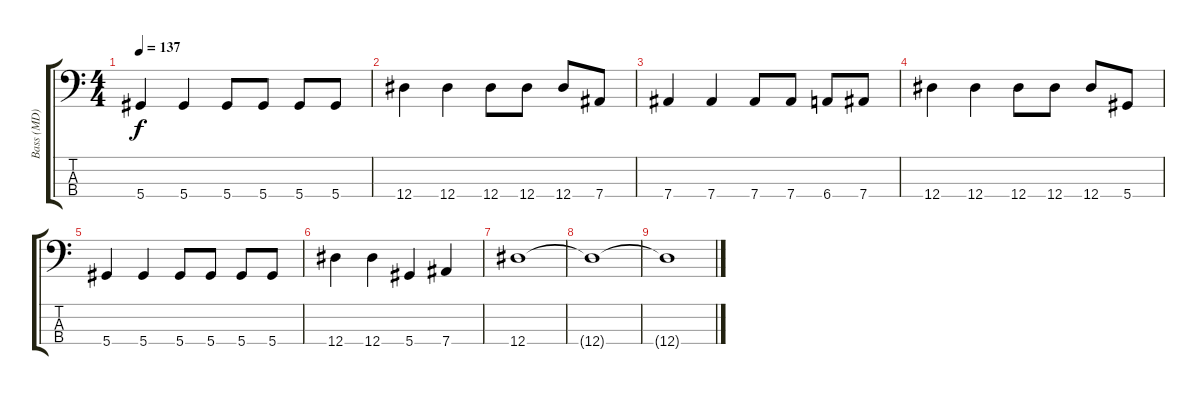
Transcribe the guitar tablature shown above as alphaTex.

\track ("Bass (MD)" "Bass (MD)") {instrument electricbassfinger}
\staff {score tabs}
\tuning (Gb2 Db2 Ab1 Eb1) {hide}
\ts (4 4)
\tempo 137
\clef f4
\ks c
5.4.4{dy f} 5.4.4 5.4.8 5.4.8 5.4.8 5.4.8 |
12.4.4 12.4.4 12.4.8 12.4.8 12.4.8 7.4.8 |
7.4.4 7.4.4 7.4.8 7.4.8 6.4.8 7.4.8 |
12.4.4 12.4.4 12.4.8 12.4.8 12.4.8 5.4.8 |
5.4.4 5.4.4 5.4.8 5.4.8 5.4.8 5.4.8 |
12.4.4 12.4.4 5.4.4 7.4.4 |
12.4.1 |
12.4{t}.1 |
12.4{t}.1
